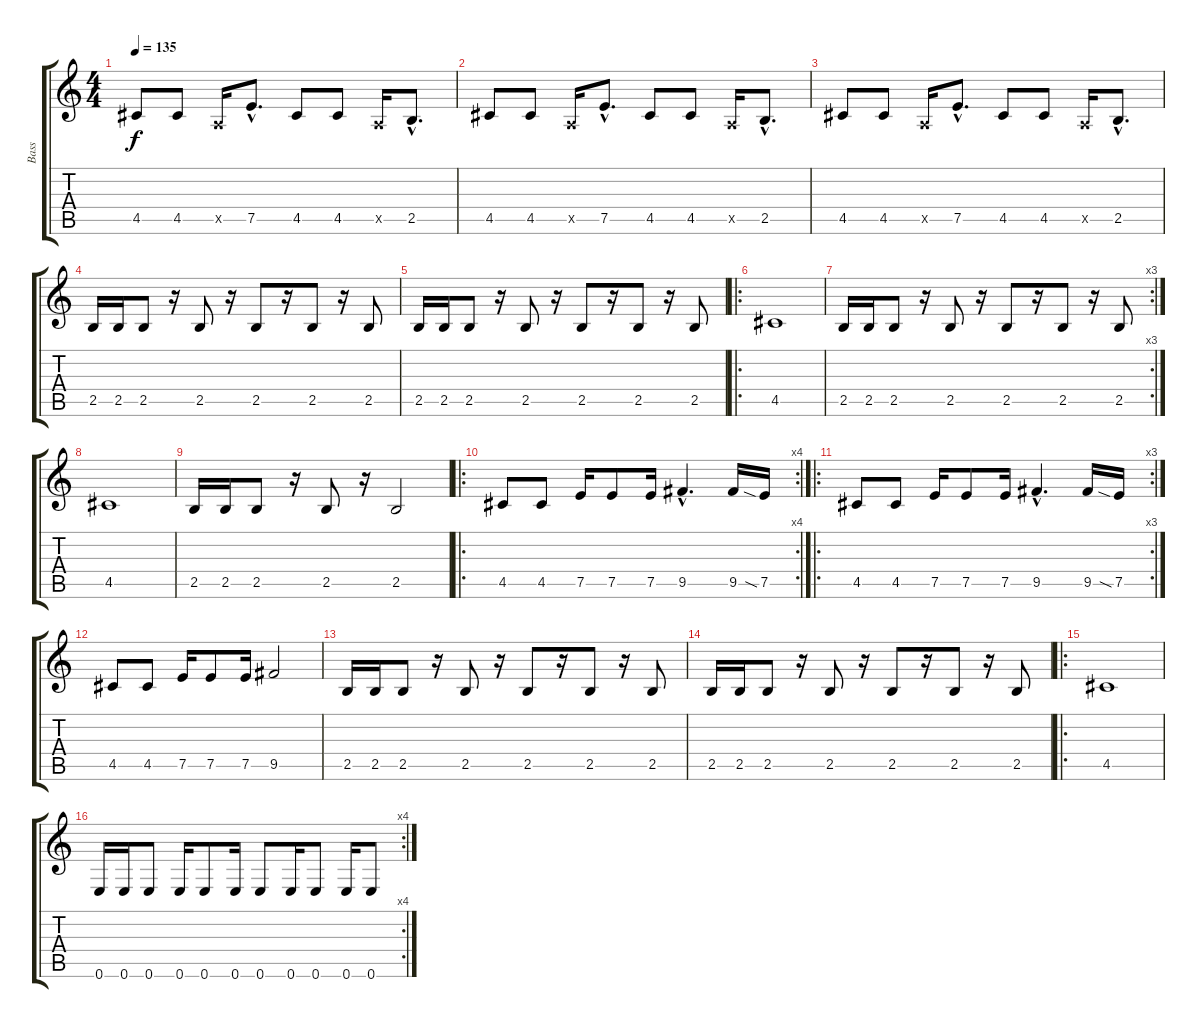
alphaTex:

\track ("Bass" "Bass") {instrument electricbassfinger}
\staff {score tabs}
\tuning (E4 B3 G3 D3 A2 E2) {hide}
\ts (4 4)
\tempo 135
\clef g2
\ks c
4.5.8{dy f} 4.5.8 0.5{x}.16 7.5{hac}.8{d} 4.5.8 4.5.8 0.5{x}.16 2.5{hac}.8{d} |
4.5.8 4.5.8 0.5{x}.16 7.5{hac}.8{d} 4.5.8 4.5.8 0.5{x}.16 2.5{hac}.8{d} |
4.5.8 4.5.8 0.5{x}.16 7.5{hac}.8{d} 4.5.8 4.5.8 0.5{x}.16 2.5{hac}.8{d} |
2.5.16 2.5.16 2.5.8 r.16 2.5.8 r.16 2.5.8 r.16 2.5.8 r.16 2.5.8 |
2.5.16 2.5.16 2.5.8 r.16 2.5.8 r.16 2.5.8 r.16 2.5.8 r.16 2.5.8 |
\ro
4.5.1 |
\rc 3
2.5.16 2.5.16 2.5.8 r.16 2.5.8 r.16 2.5.8 r.16 2.5.8 r.16 2.5.8 |
4.5.1 |
2.5.16 2.5.16 2.5.8 r.16 2.5.8 r.16 2.5.2 |
\ro
\rc 4
4.5.8 4.5.8 7.5.16 7.5.8 7.5.16 9.5{hac}.4{d} 9.5.16 7.5{sia}.16 |
\ro
\rc 3
4.5.8 4.5.8 7.5.16 7.5.8 7.5.16 9.5{hac}.4{d} 9.5.16 7.5{sia}.16 |
4.5.8 4.5.8 7.5.16 7.5.8 7.5.16 9.5.2 |
2.5.16 2.5.16 2.5.8 r.16 2.5.8 r.16 2.5.8 r.16 2.5.8 r.16 2.5.8 |
2.5.16 2.5.16 2.5.8 r.16 2.5.8 r.16 2.5.8 r.16 2.5.8 r.16 2.5.8 |
\ro
4.5.1 |
\rc 4
0.6.16 0.6.16 0.6.8 0.6.16 0.6.8 0.6.16 0.6.8 0.6.16 0.6.8 0.6.16 0.6.8
